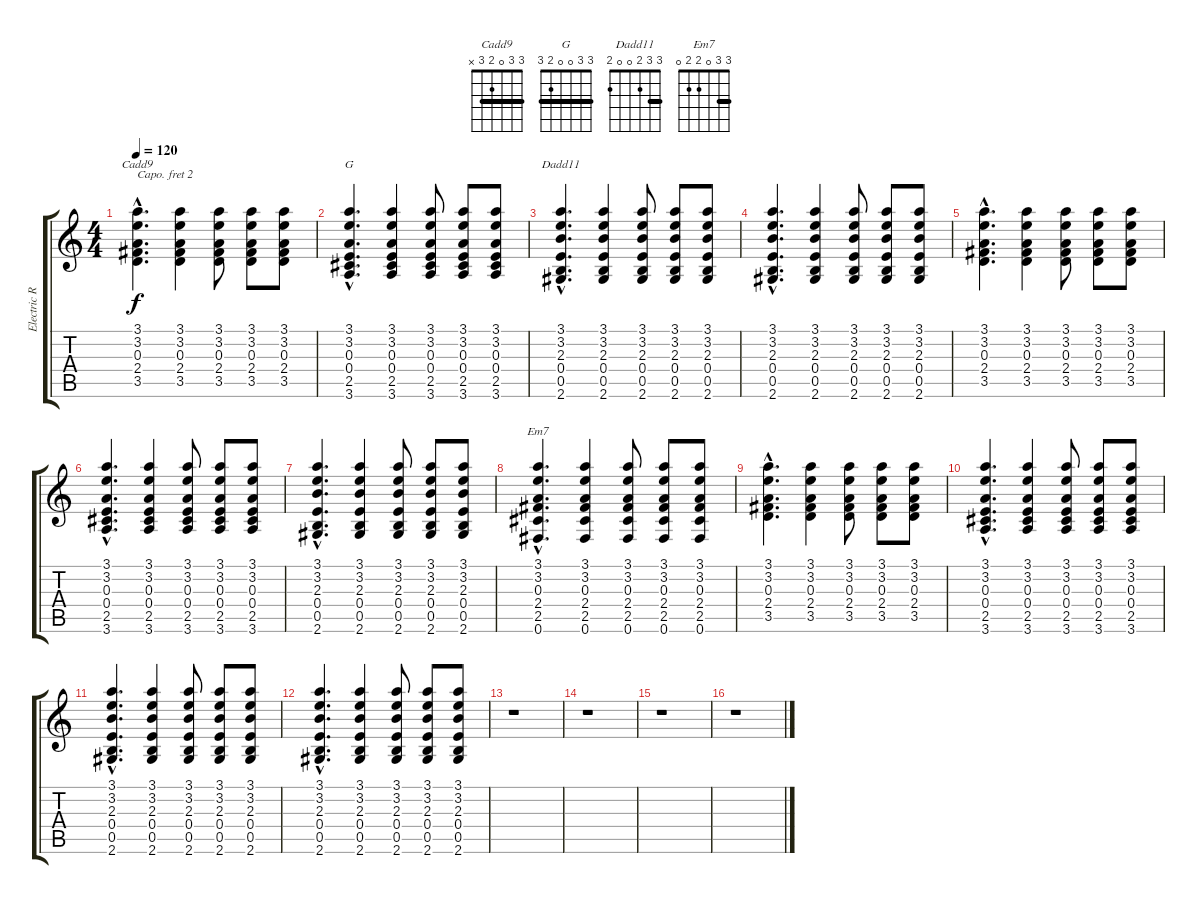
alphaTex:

\track ("Electric Rhythm" "Electric R") {instrument overdrivenguitar}
\staff {score tabs}
\capo 2
\tuning (E4 B3 G3 D3 A2 E2) {hide}
\chord ("Cadd9" 3 3 0 2 3 x) {barre 3}
\chord ("G" 3 3 0 0 2 3) {barre 3}
\chord ("Dadd11" 3 3 2 0 0 2) {barre 3}
\chord ("Em7" 3 3 0 2 2 0) {barre 3}
\ts (4 4)
\tempo 120
\clef g2
\ks c
(3.1{hac} 3.2{hac} 0.3{hac} 2.4{hac} 3.5{hac}).4{d ch "Cadd9" dy f} (3.1 3.2 0.3 2.4 3.5).4 (3.1 3.2 0.3 2.4 3.5).8 (3.1 3.2 0.3 2.4 3.5).8 (3.1 3.2 0.3 2.4 3.5).8 |
(3.1{hac} 3.2{hac} 0.3{hac} 0.4{hac} 2.5{hac} 3.6{hac}).4{d ch "G"} (3.1 3.2 0.3 0.4 2.5 3.6).4 (3.1 3.2 0.3 0.4 2.5 3.6).8 (3.1 3.2 0.3 0.4 2.5 3.6).8 (3.1 3.2 0.3 0.4 2.5 3.6).8 |
(3.1{hac} 3.2{hac} 2.3{hac} 0.4{hac} 0.5{hac} 2.6{hac}).4{d ch "Dadd11"} (3.1 3.2 2.3 0.4 0.5 2.6).4 (3.1 3.2 2.3 0.4 0.5 2.6).8 (3.1 3.2 2.3 0.4 0.5 2.6).8 (3.1 3.2 2.3 0.4 0.5 2.6).8 |
(3.1{hac} 3.2{hac} 2.3{hac} 0.4{hac} 0.5{hac} 2.6{hac}).4{d} (3.1 3.2 2.3 0.4 0.5 2.6).4 (3.1 3.2 2.3 0.4 0.5 2.6).8 (3.1 3.2 2.3 0.4 0.5 2.6).8 (3.1 3.2 2.3 0.4 0.5 2.6).8 |
(3.1{hac} 3.2{hac} 0.3{hac} 2.4{hac} 3.5{hac}).4{d} (3.1 3.2 0.3 2.4 3.5).4 (3.1 3.2 0.3 2.4 3.5).8 (3.1 3.2 0.3 2.4 3.5).8 (3.1 3.2 0.3 2.4 3.5).8 |
(3.1{hac} 3.2{hac} 0.3{hac} 0.4{hac} 2.5{hac} 3.6{hac}).4{d} (3.1 3.2 0.3 0.4 2.5 3.6).4 (3.1 3.2 0.3 0.4 2.5 3.6).8 (3.1 3.2 0.3 0.4 2.5 3.6).8 (3.1 3.2 0.3 0.4 2.5 3.6).8 |
(3.1{hac} 3.2{hac} 2.3{hac} 0.4{hac} 0.5{hac} 2.6{hac}).4{d} (3.1 3.2 2.3 0.4 0.5 2.6).4 (3.1 3.2 2.3 0.4 0.5 2.6).8 (3.1 3.2 2.3 0.4 0.5 2.6).8 (3.1 3.2 2.3 0.4 0.5 2.6).8 |
(3.1{hac} 3.2{hac} 0.3{hac} 2.4{hac} 2.5{hac} 0.6{hac}).4{d ch "Em7"} (3.1 3.2 0.3 2.4 2.5 0.6).4 (3.1 3.2 0.3 2.4 2.5 0.6).8 (3.1 3.2 0.3 2.4 2.5 0.6).8 (3.1 3.2 0.3 2.4 2.5 0.6).8 |
(3.1{hac} 3.2{hac} 0.3{hac} 2.4{hac} 3.5{hac}).4{d} (3.1 3.2 0.3 2.4 3.5).4 (3.1 3.2 0.3 2.4 3.5).8 (3.1 3.2 0.3 2.4 3.5).8 (3.1 3.2 0.3 2.4 3.5).8 |
(3.1{hac} 3.2{hac} 0.3{hac} 0.4{hac} 2.5{hac} 3.6{hac}).4{d} (3.1 3.2 0.3 0.4 2.5 3.6).4 (3.1 3.2 0.3 0.4 2.5 3.6).8 (3.1 3.2 0.3 0.4 2.5 3.6).8 (3.1 3.2 0.3 0.4 2.5 3.6).8 |
(3.1{hac} 3.2{hac} 2.3{hac} 0.4{hac} 0.5{hac} 2.6{hac}).4{d} (3.1 3.2 2.3 0.4 0.5 2.6).4 (3.1 3.2 2.3 0.4 0.5 2.6).8 (3.1 3.2 2.3 0.4 0.5 2.6).8 (3.1 3.2 2.3 0.4 0.5 2.6).8 |
(3.1{hac} 3.2{hac} 2.3{hac} 0.4{hac} 0.5{hac} 2.6{hac}).4{d} (3.1 3.2 2.3 0.4 0.5 2.6).4 (3.1 3.2 2.3 0.4 0.5 2.6).8 (3.1 3.2 2.3 0.4 0.5 2.6).8 (3.1 3.2 2.3 0.4 0.5 2.6).8 |
r.1 |
r.1 |
r.1 |
r.1
